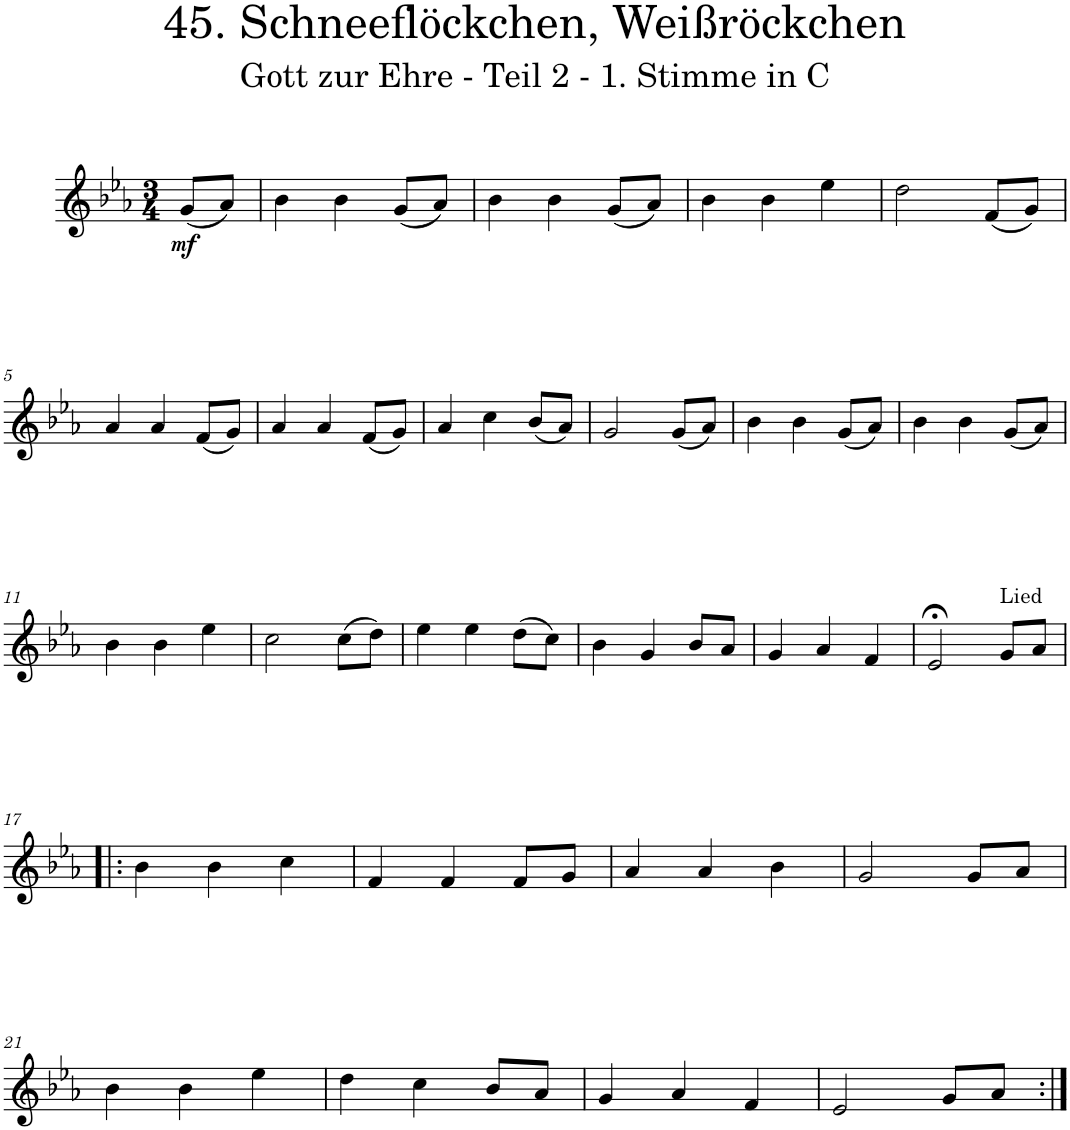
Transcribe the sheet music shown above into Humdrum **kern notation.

**kern	**dynam
*part1	*part1
*staff1	*staff1
*I"Flöte	*
*I'Fl.	*
*clefG2	*
*k[b-e-a-]	*
*M3/4	*
=	=
!	!LO:DY:b
(8g/L	mf
8a-/J)	.
=1	=1
4b-\	.
4b-\	.
(8g/L	.
8a-/J)	.
=2	=2
4b-\	.
4b-\	.
(8g/L	.
8a-/J)	.
=3	=3
4b-\	.
4b-\	.
4ee-\	.
=4	=4
2dd\	.
(8f/L	.
8g/J)	.
!!LO:LB:g=z
=5	=5
4a-/	.
4a-/	.
(8f/L	.
8g/J)	.
=6	=6
4a-/	.
4a-/	.
(8f/L	.
8g/J)	.
=7	=7
4a-/	.
4cc\	.
(8b-/L	.
8a-/J)	.
=8	=8
2g/	.
(8g/L	.
8a-/J)	.
=9	=9
4b-\	.
4b-\	.
(8g/L	.
8a-/J)	.
=10	=10
4b-\	.
4b-\	.
(8g/L	.
8a-/J)	.
!!LO:LB:g=z
=11	=11
4b-\	.
4b-\	.
4ee-\	.
=12	=12
2cc\	.
(8cc\L	.
8dd\J)	.
=13	=13
4ee-\	.
4ee-\	.
(8dd\L	.
8cc\J)	.
=14	=14
4b-\	.
4g/	.
8b-/L	.
8a-/J	.
=15	=15
4g/	.
4a-/	.
4f/	.
=16	=16
2e-;</	.
!LO:TX:a:t=Lied	!
8g/L	.
8a-/J	.
!!LO:LB:g=z
=17!|:	=17!|:
4b-\	.
4b-\	.
4cc\	.
=18	=18
4f/	.
4f/	.
8f/L	.
8g/J	.
=19	=19
4a-/	.
4a-/	.
4b-\	.
=20	=20
2g/	.
8g/L	.
8a-/J	.
!!LO:LB:g=z
=21	=21
4b-\	.
4b-\	.
4ee-\	.
=22	=22
4dd\	.
4cc\	.
8b-/L	.
8a-/J	.
=23	=23
4g/	.
4a-/	.
4f/	.
=24	=24
2e-/	.
8g/L	.
8a-/J	.
=:|!	=:|!
*-	*-
